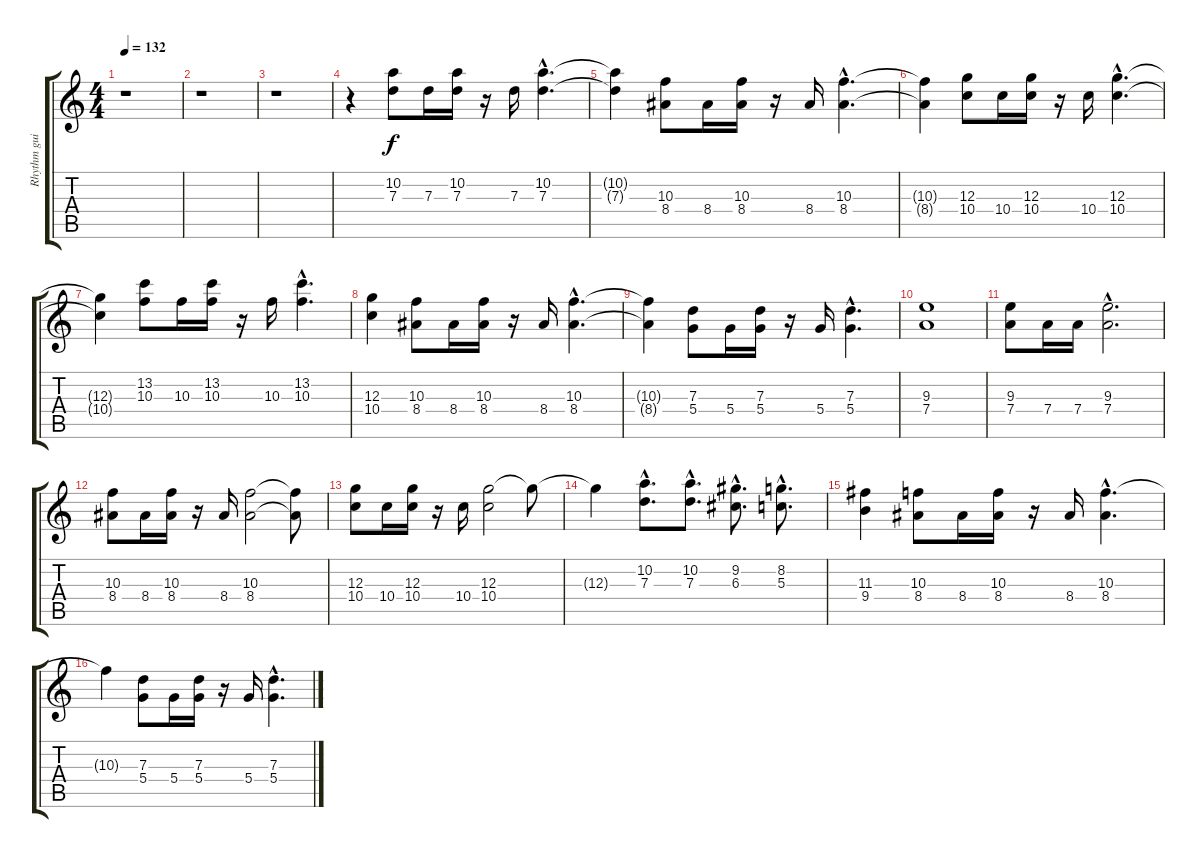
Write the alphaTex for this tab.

\track ("Rhythm guitar" "Rhythm gui") {instrument overdrivenguitar}
\staff {score tabs}
\tuning (E4 B3 G3 D3 A2 E2) {hide}
\ts (4 4)
\tempo 132
\clef g2
\ks c
r.1{dy f} |
r.1 |
r.1 |
r.4 (10.2 7.3).8 7.3.16 (10.2 7.3).16 r.16 7.3.16 (10.2{hac} 7.3{hac}).4{d} |
(10.2{t} 7.3{t}).4 (10.3 8.4).8 8.4.16 (10.3 8.4).16 r.16 8.4.16 (10.3{hac} 8.4{hac}).4{d} |
(10.3{t} 8.4{t}).4 (12.3 10.4).8 10.4.16 (12.3 10.4).16 r.16 10.4.16 (12.3{hac} 10.4{hac}).4{d} |
(12.3{t} 10.4{t}).4 (13.2 10.3).8 10.3.16 (13.2 10.3).16 r.16 10.3.16 (13.2{hac} 10.3{hac}).4{d} |
(12.3 10.4).4 (10.3 8.4).8 8.4.16 (10.3 8.4).16 r.16 8.4.16 (10.3{hac} 8.4{hac}).4{d} |
(10.3{t} 8.4{t}).4 (7.3 5.4).8 5.4.16 (7.3 5.4).16 r.16 5.4.16 (7.3{hac} 5.4{hac}).4{d} |
(9.3 7.4).1{volume 11} |
(9.3 7.4).8 7.4.16 7.4.16 (9.3{hac} 7.4{hac}).2{d} |
(10.3 8.4).8 8.4.16 (10.3 8.4).16 r.16 8.4.16 (10.3 8.4).2 (10.3{t} 8.4{t}).8 |
(12.3 10.4).8 10.4.16 (12.3 10.4).16 r.16 10.4.16 (12.3 10.4).2 12.3{t}.8 |
12.3{t}.4 (10.2{hac} 7.3{hac}).8{d} (10.2{hac} 7.3{hac}).8{d} (9.2{hac} 6.3{hac}).8{d} (8.2{hac} 5.3{hac}).8{d} |
(11.3 9.4).4 (10.3 8.4).8 8.4.16 (10.3 8.4).16 r.16 8.4.16 (10.3{hac} 8.4{hac}).4{d} |
10.3{t}.4 (7.3 5.4).8 5.4.16 (7.3 5.4).16 r.16 5.4.16 (7.3{hac} 5.4{hac}).4{d}
